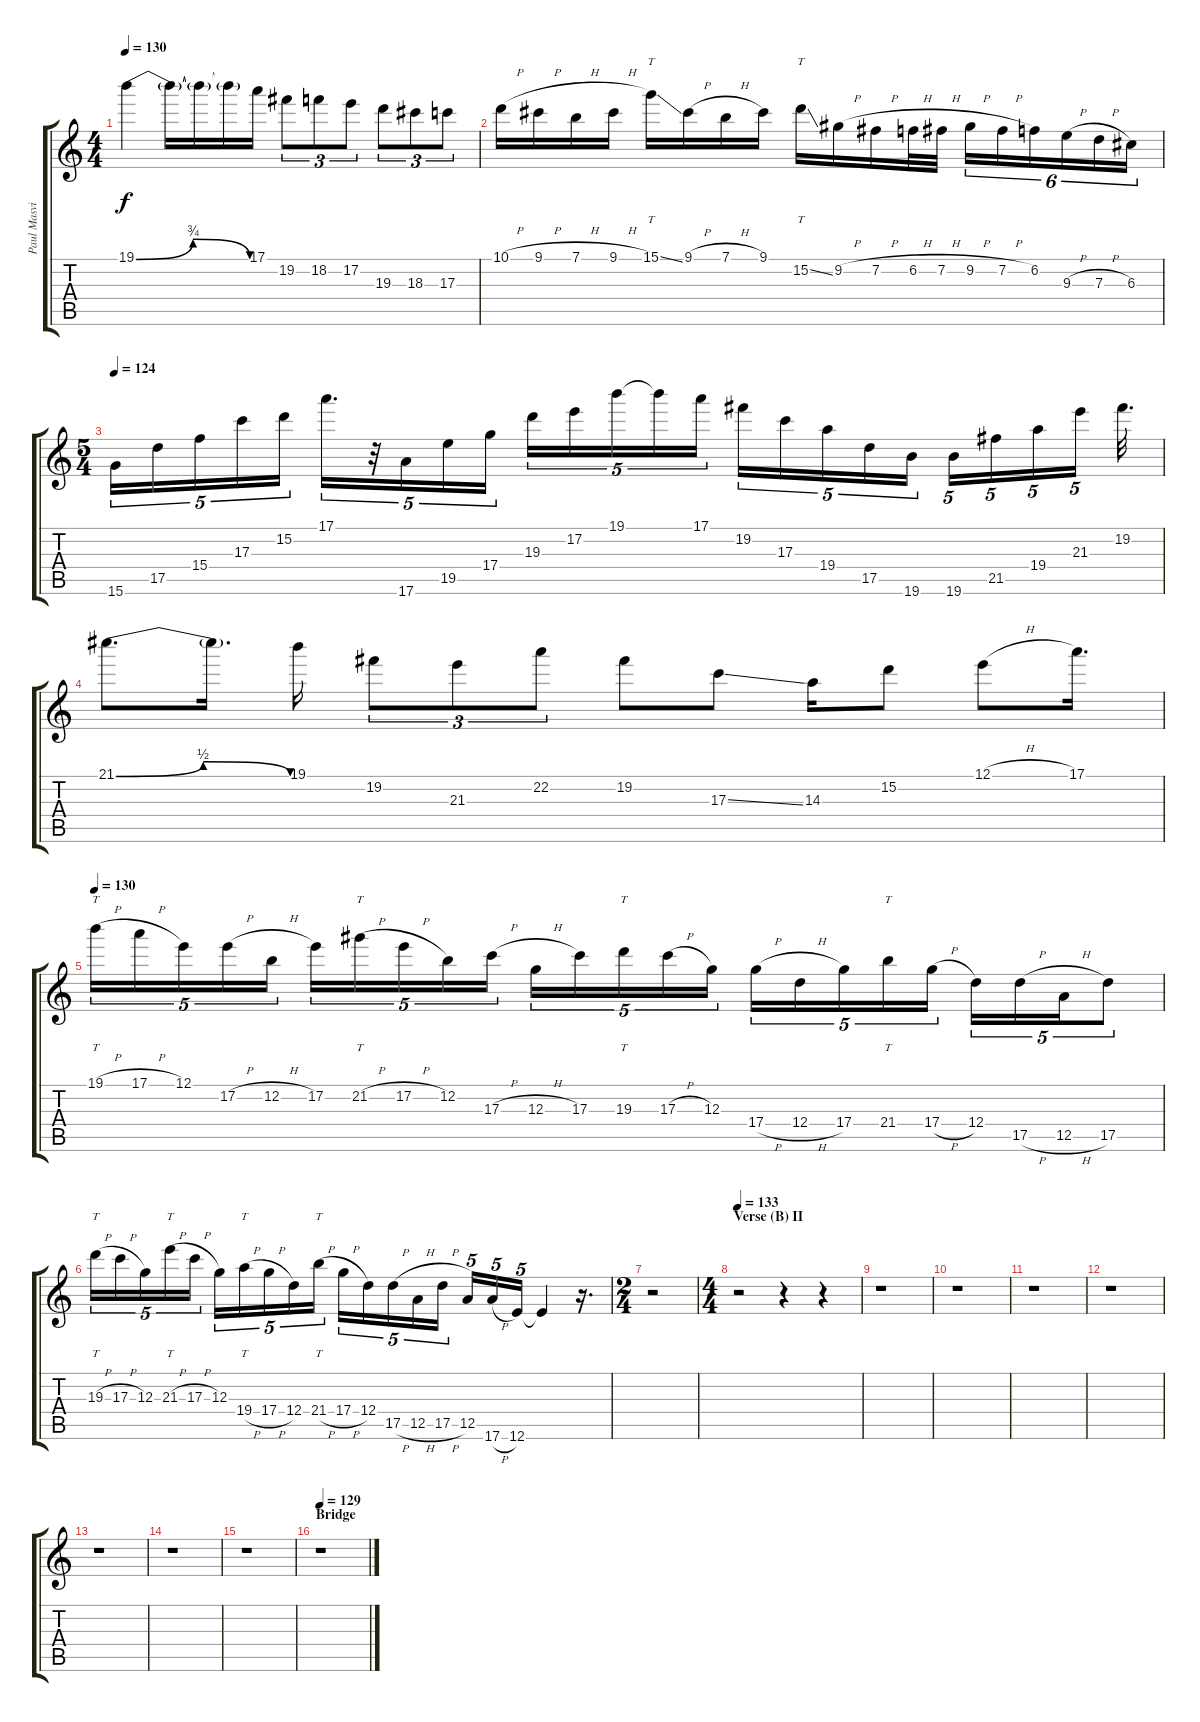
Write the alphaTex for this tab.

\track ("Paul Masvidal (lead)" "Paul Masvi") {instrument distortionguitar}
\staff {score tabs}
\tuning (E4 B3 G3 D3 A2 E2) {hide}
\ts (4 4)
\tempo 130
\clef g2
\ks c
19.1{be (bendrelease 0 0 45 3 45 3 60 0)}.4{dy f} 19.1{t}.16 19.1{t}.16 19.1{t}.16 17.1.16 19.2.8{tu (3 2)} 18.2.8{tu (3 2)} 17.2.8{tu (3 2)} 19.3.8{tu (3 2)} 18.3.8{tu (3 2)} 17.3.8{tu (3 2)} |
10.1{h}.16 9.1{h}.16 7.1{h}.16 9.1{h}.16 15.1{ss}.16{tt} 9.1{h}.16 7.1{h}.16 9.1.16 15.2{ss}.16{tt} 9.2{h}.16 7.2{h}.16 6.2{h}.32 7.2{h}.32 9.2{h}.16{tu (6 4)} 7.2{h}.16{tu (6 4)} 6.2.16{tu (6 4)} 9.3{h}.16{tu (6 4)} 7.3{h}.16{tu (6 4)} 6.3.16{tu (6 4)} |
\ts (5 4)
\tempo 124
15.6.16{tu (5 4)} 17.5.16{tu (5 4)} 15.4.16{tu (5 4)} 17.3.16{tu (5 4)} 15.2.16{tu (5 4)} 17.1.16{d tu (5 4)} r.32{tu (5 4)} 17.6.16{tu (5 4)} 19.5.16{tu (5 4)} 17.4.16{tu (5 4)} 19.3.16{tu (5 4)} 17.2.16{tu (5 4)} 19.1.16{tu (5 4)} 19.1{t}.16{tu (5 4)} 17.1.16{tu (5 4)} 19.2.16{tu (5 4)} 17.3.16{tu (5 4)} 19.4.16{tu (5 4)} 17.5.16{tu (5 4)} 19.6.16{tu (5 4)} 19.6.16{tu (5 4)} 21.5.16{tu (5 4)} 19.4.16{tu (5 4)} 21.3.16{tu (5 4)} 19.2.32{d} |
21.1{be (bendrelease 0 0 30 2 30 2 60 0)}.8{d} 21.1{t}.16{d} 19.1.16 19.2.8{tu (3 2)} 21.3.8{tu (3 2)} 22.2.8{tu (3 2)} 19.2.8 17.3{ss}.8 14.3.16 15.2.8 12.1{h}.8 17.1.16{d} |
\tempo 130
19.1{h}.16{tt tu (5 4)} 17.1{h}.16{tu (5 4)} 12.1.16{tu (5 4)} 17.2{h}.16{tu (5 4)} 12.2{h}.16{tu (5 4)} 17.2.16{tu (5 4)} 21.2{h}.16{tt tu (5 4)} 17.2{h}.16{tu (5 4)} 12.2.16{tu (5 4)} 17.3{h}.16{tu (5 4)} 12.3{h}.16{tu (5 4)} 17.3.16{tu (5 4)} 19.3.16{tt tu (5 4)} 17.3{h}.16{tu (5 4)} 12.3.16{tu (5 4)} 17.4{h}.16{tu (5 4)} 12.4{h}.16{tu (5 4)} 17.4.16{tu (5 4)} 21.4.16{tt tu (5 4)} 17.4{h}.16{tu (5 4)} 12.4.16{tu (5 4)} 17.5{h}.16{tu (5 4)} 12.5{h}.16{tu (5 4)} 17.5.8{tu (5 4)} |
19.3{h}.16{tt tu (5 4)} 17.3{h}.16{tu (5 4)} 12.3.16{tu (5 4)} 21.3{h}.16{tt tu (5 4)} 17.3{h}.16{tu (5 4)} 12.3.16{tu (5 4)} 19.4{h}.16{tt tu (5 4)} 17.4{h}.16{tu (5 4)} 12.4.16{tu (5 4)} 21.4{h}.16{tt tu (5 4)} 17.4{h}.16{tu (5 4)} 12.4.16{tu (5 4)} 17.5{h}.16{tu (5 4)} 12.5{h}.16{tu (5 4)} 17.5{h}.16{tu (5 4)} 12.5.16{tu (5 4)} 17.6{h}.16{tu (5 4)} 12.6.16{tu (5 4)} 12.6{t}.4 r.16{d} |
\ts (2 4)
r.2 |
\ts (4 4)
\section ("" "Verse (B) II")
\tempo 133
r.2 r.4 r.4 |
r.1 |
r.1 |
r.1 |
r.1 |
r.1 |
r.1 |
r.1 |
\section ("" "Bridge")
\tempo 129
r.1
